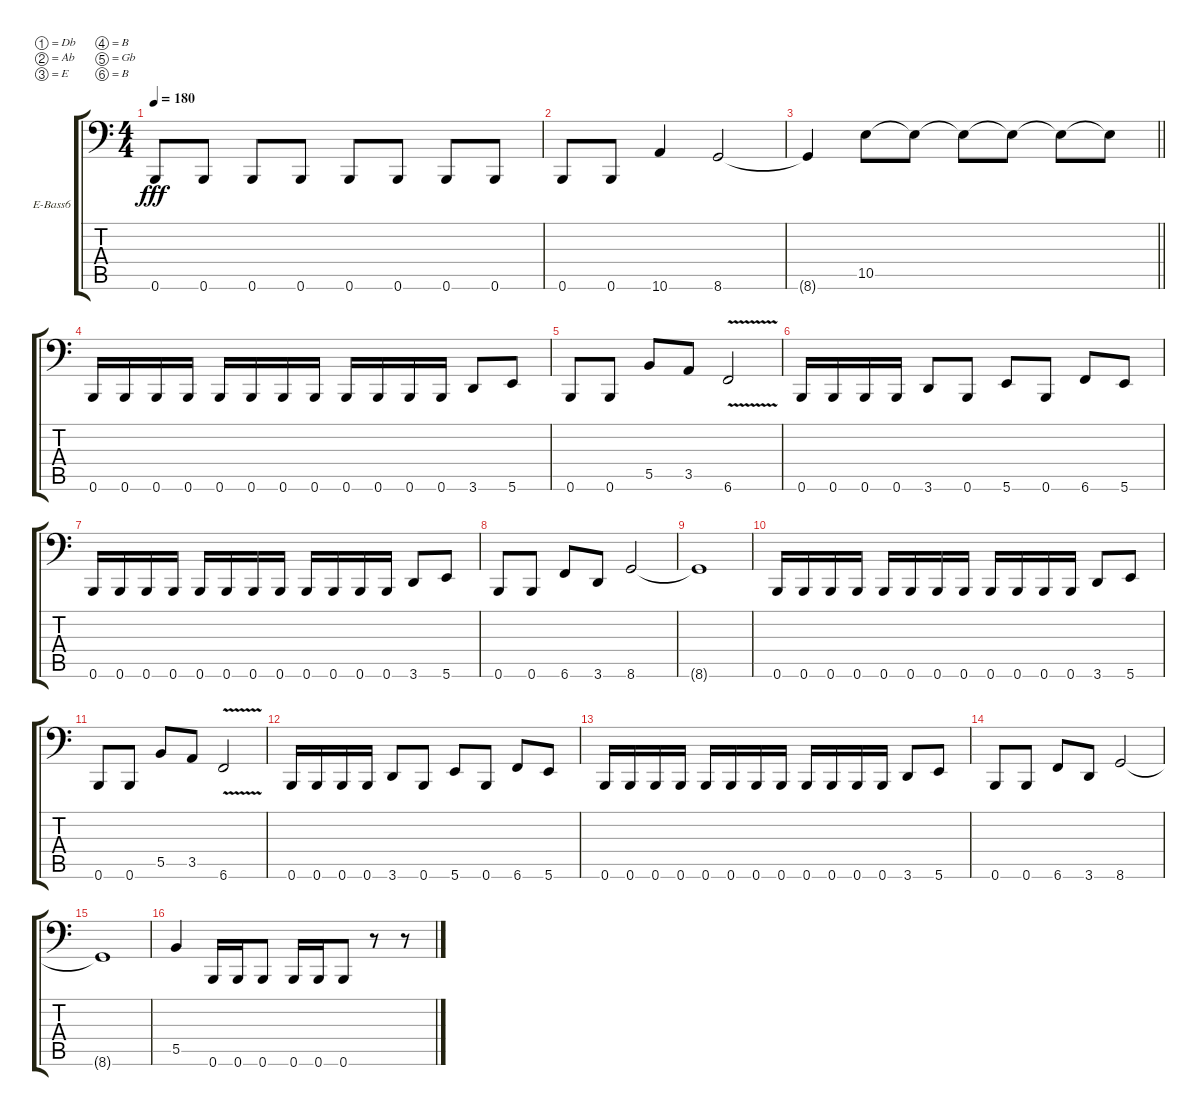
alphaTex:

\bracketExtendMode groupsimilarinstruments
\firstSystemTrackNameOrientation horizontal
\otherSystemsTrackNameOrientation horizontal
\track ("Bass " "E-Bass6") {instrument electricbassfinger}
\staff {score tabs}
\tuning (Db3 Ab2 E2 B1 Gb1 B0)
\ts (4 4)
\tempo 180
\clef f4
\ks c
0.6.8{dy fff} 0.6.8 0.6.8 0.6.8 0.6.8 0.6.8 0.6.8 0.6.8 |
0.6.8 0.6.8 10.6.4 8.6.2 |
\barLineRight lightlight
8.6{t}.4 10.5.8 10.5{t}.8 10.5{t}.8 10.5{t}.8 10.5{t}.8 10.5{t}.8 |
0.6.16 0.6.16 0.6.16 0.6.16 0.6.16 0.6.16 0.6.16 0.6.16 0.6.16 0.6.16 0.6.16 0.6.16 3.6.8 5.6.8 |
0.6.8 0.6.8 5.5.8 3.5.8 6.6{v}.2 |
0.6.16 0.6.16 0.6.16 0.6.16 3.6.8 0.6.8 5.6.8 0.6.8 6.6.8 5.6.8 |
0.6.16 0.6.16 0.6.16 0.6.16 0.6.16 0.6.16 0.6.16 0.6.16 0.6.16 0.6.16 0.6.16 0.6.16 3.6.8 5.6.8 |
0.6.8 0.6.8 6.6.8 3.6.8 8.6.2 |
8.6{t}.1 |
0.6.16 0.6.16 0.6.16 0.6.16 0.6.16 0.6.16 0.6.16 0.6.16 0.6.16 0.6.16 0.6.16 0.6.16 3.6.8 5.6.8 |
0.6.8 0.6.8 5.5.8 3.5.8 6.6{v}.2 |
0.6.16 0.6.16 0.6.16 0.6.16 3.6.8 0.6.8 5.6.8 0.6.8 6.6.8 5.6.8 |
0.6.16 0.6.16 0.6.16 0.6.16 0.6.16 0.6.16 0.6.16 0.6.16 0.6.16 0.6.16 0.6.16 0.6.16 3.6.8 5.6.8 |
0.6.8 0.6.8 6.6.8 3.6.8 8.6.2 |
8.6{t}.1 |
5.5.4 0.6.16 0.6.16 0.6.8 0.6.16 0.6.16 0.6.8 r.8 r.8
